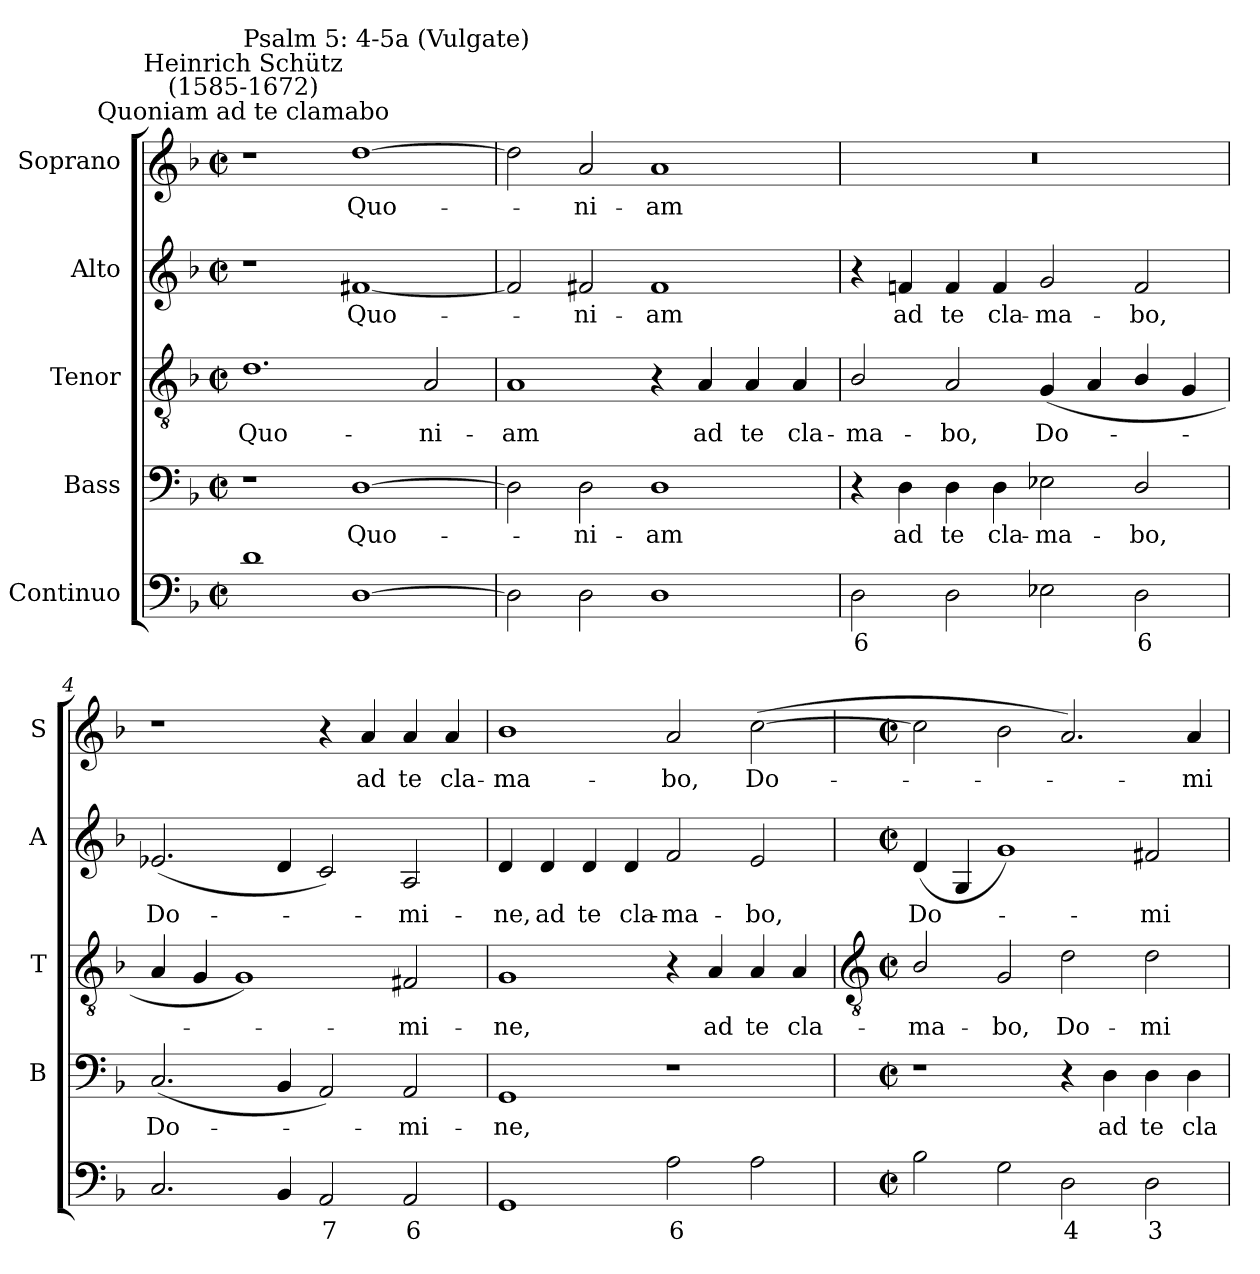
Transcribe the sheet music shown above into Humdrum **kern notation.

**kern	**text	**kern	**text	**kern	**text	**kern	**text	**kern	**text
*part5	*part5	*part4	*part4	*part3	*part3	*part2	*part2	*part1	*part1
*staff5	*staff5	*staff4	*staff4	*staff3	*staff3	*staff2	*staff2	*staff1	*staff1
*I"Continuo	*	*I"Bass	*	*I"Tenor	*	*I"Alto	*	*I"Soprano	*
*	*	*I'B	*	*I'T	*	*I'A	*	*I'S	*
*clefF4	*	*clefF4	*	*clefGv2	*	*clefG2	*	*clefG2	*
*k[b-]	*	*k[b-]	*	*k[b-]	*	*k[b-]	*	*k[b-]	*
*F:	*	*F:	*	*F:	*	*F:	*	*F:	*
*M4/2	*	*M4/2	*	*M4/2	*	*M4/2	*	*M4/2	*
*met(c|)	*	*met(c|)	*	*met(c|)	*	*met(c|)	*	*met(c|)	*
=1	=1	=1	=1	=1	=1	=1	=1	=1	=1
!	!	!	!	!	!	!	!	!LO:TX:a:cj:t=Quoniam ad te clamabo	!
!	!	!	!	!	!	!	!	!LO:TX:a:cj:t=Heinrich Schütz\n(1585-1672)	!
!	!	!	!	!	!	!	!	!LO:TX:a:t=Psalm 5&colon; 4-5a (Vulgate)	!
!	!	!	!	!	!LO:LY:b	!	!	!	!
1d	.	1r	.	1.d	Quo-	1r	.	1r	.
!	!	!	!LO:LY:b	!	!	!	!LO:LY:b	!	!LO:LY:b
[1D	.	[1D	Quo-	.	.	[1f#X	Quo-	[1dd	Quo-
!	!	!	!	!	!LO:LY:b	!	!	!	!
.	.	.	.	2A	-ni-	.	.	.	.
=2	=2	=2	=2	=2	=2	=2	=2	=2	=2
!	!	!	!	!	!LO:LY:b	!	!	!	!
2D]	.	2D]	.	1A	-am	2f#]	.	2dd]	.
!	!	!	!LO:LY:b	!	!	!	!LO:LY:b	!	!LO:LY:b
2D	.	2D	ni-	.	.	2f#	ni-	2a	ni-
!	!	!	!LO:LY:b	!	!	!	!LO:LY:b	!	!LO:LY:b
1D	.	1D	-am	4r	.	1f#	-am	1a	-am
!	!	!	!	!	!LO:LY:b	!	!	!	!
.	.	.	.	4A	ad	.	.	.	.
!	!	!	!	!	!LO:LY:b	!	!	!	!
.	.	.	.	4A	te	.	.	.	.
!	!	!	!	!	!LO:LY:b	!	!	!	!
.	.	.	.	4A	cla-	.	.	.	.
=3	=3	=3	=3	=3	=3	=3	=3	=3	=3
!	!LO:LY:b	!	!	!	!LO:LY:b	!	!	!	!
2D	6	4r	.	2B-/	-ma-	4r	.	0r	.
!	!	!	!LO:LY:b	!	!	!	!LO:LY:b	!	!
.	.	4D	ad	.	.	4fn	ad	.	.
!	!	!	!LO:LY:b	!	!LO:LY:b	!	!LO:LY:b	!	!
2D	.	4D	te	2A/	-bo,	4f	te	.	.
!	!	!	!LO:LY:b	!	!	!	!LO:LY:b	!	!
.	.	4D	cla-	.	.	4f	cla-	.	.
!	!	!	!LO:LY:b	!	!LO:LY:b	!	!LO:LY:b	!	!
2E-X	.	2E-X	-ma-	(<4G	Do-	2g	-ma-	.	.
.	.	.	.	4A	.	.	.	.	.
!	!LO:LY:b	!	!LO:LY:b	!	!	!	!LO:LY:b	!	!
2D	6	2D/	-bo,	4B-/	.	2f	-bo,	.	.
.	.	.	.	4G	.	.	.	.	.
=4	=4	=4	=4	=4	=4	=4	=4	=4	=4
!	!	!	!LO:LY:b	!	!	!	!LO:LY:b	!	!
2.C/	.	(<2.C/	Do-	4A/	.	(<2.e-X	Do-	1r	.
.	.	.	.	4G	.	.	.	.	.
.	.	.	.	1G)	.	.	.	.	.
4BB-	.	4BB-	.	.	.	4d	.	.	.
!	!LO:LY:b	!	!	!	!	!	!	!	!
2AA	7	2AA)	.	.	.	2c)	.	4r	.
!	!	!	!	!	!	!	!	!	!LO:LY:b
.	.	.	.	.	.	.	.	4a	ad
!	!LO:LY:b	!	!LO:LY:b	!	!LO:LY:b	!	!LO:LY:b	!	!LO:LY:b
2AA	6	2AA	mi-	2F#X	mi-	2A	mi-	4a	te
!	!	!	!	!	!	!	!	!	!LO:LY:b
.	.	.	.	.	.	.	.	4a	cla-
=5	=5	=5	=5	=5	=5	=5	=5	=5	=5
!	!	!	!LO:LY:b	!	!LO:LY:b	!	!LO:LY:b	!	!LO:LY:b
1GG	.	1GG	-ne,	1G	-ne,	4d	-ne,	1b-	-ma-
!	!	!	!	!	!	!	!LO:LY:b	!	!
.	.	.	.	.	.	4d	ad	.	.
!	!	!	!	!	!	!	!LO:LY:b	!	!
.	.	.	.	.	.	4d	te	.	.
!	!	!	!	!	!	!	!LO:LY:b	!	!
.	.	.	.	.	.	4d	cla-	.	.
!	!LO:LY:b	!	!	!	!	!	!LO:LY:b	!	!LO:LY:b
2A	6	1r	.	4r	.	2f	-ma-	2a	-bo,
!	!	!	!	!	!LO:LY:b	!	!	!	!
.	.	.	.	4A	ad	.	.	.	.
!	!	!	!	!	!LO:LY:b	!	!LO:LY:b	!	!LO:LY:b
2A	.	.	.	4A	te	2e	-bo,	(>[2cc	Do-
!	!	!	!	!	!LO:LY:b	!	!	!	!
.	.	.	.	4A	cla-	.	.	.	.
!!LO:LB:g=z
=6	=6	=6	=6	=6	=6	=6	=6	=6	=6
*	*	*	*	*clefGv2	*	*	*	*	*
*M4/2	*	*M4/2	*	*M4/2	*	*M4/2	*	*M4/2	*
*met(c|)	*	*met(c|)	*	*met(c|)	*	*met(c|)	*	*met(c|)	*
!	!	!	!	!	!LO:LY:b	!	!LO:LY:b	!	!
2B-	.	1r	.	2B-/	-ma-	(<4d	Do-	2cc]	.
.	.	.	.	.	.	4G	.	.	.
!	!	!	!	!	!LO:LY:b	!	!	!	!
2G	.	.	.	2G	-bo,	1g)	.	2b-	.
!	!LO:LY:b	!	!	!	!LO:LY:b	!	!	!	!
2D	4	4r	.	2d	Do-	.	.	2.a/)	.
!	!	!	!LO:LY:b	!	!	!	!	!	!
.	.	4D	ad	.	.	.	.	.	.
!	!LO:LY:b	!	!LO:LY:b	!	!LO:LY:b	!	!LO:LY:b	!	!
2D	3	4D	te	2d	-mi-	2f#X	mi-	.	.
!	!	!	!LO:LY:b	!	!	!	!	!	!LO:LY:b
.	.	4D	cla-	.	.	.	.	4a/	mi-
=	=	=	=	=	=	=	=	=	=
*-	*-	*-	*-	*-	*-	*-	*-	*-	*-
